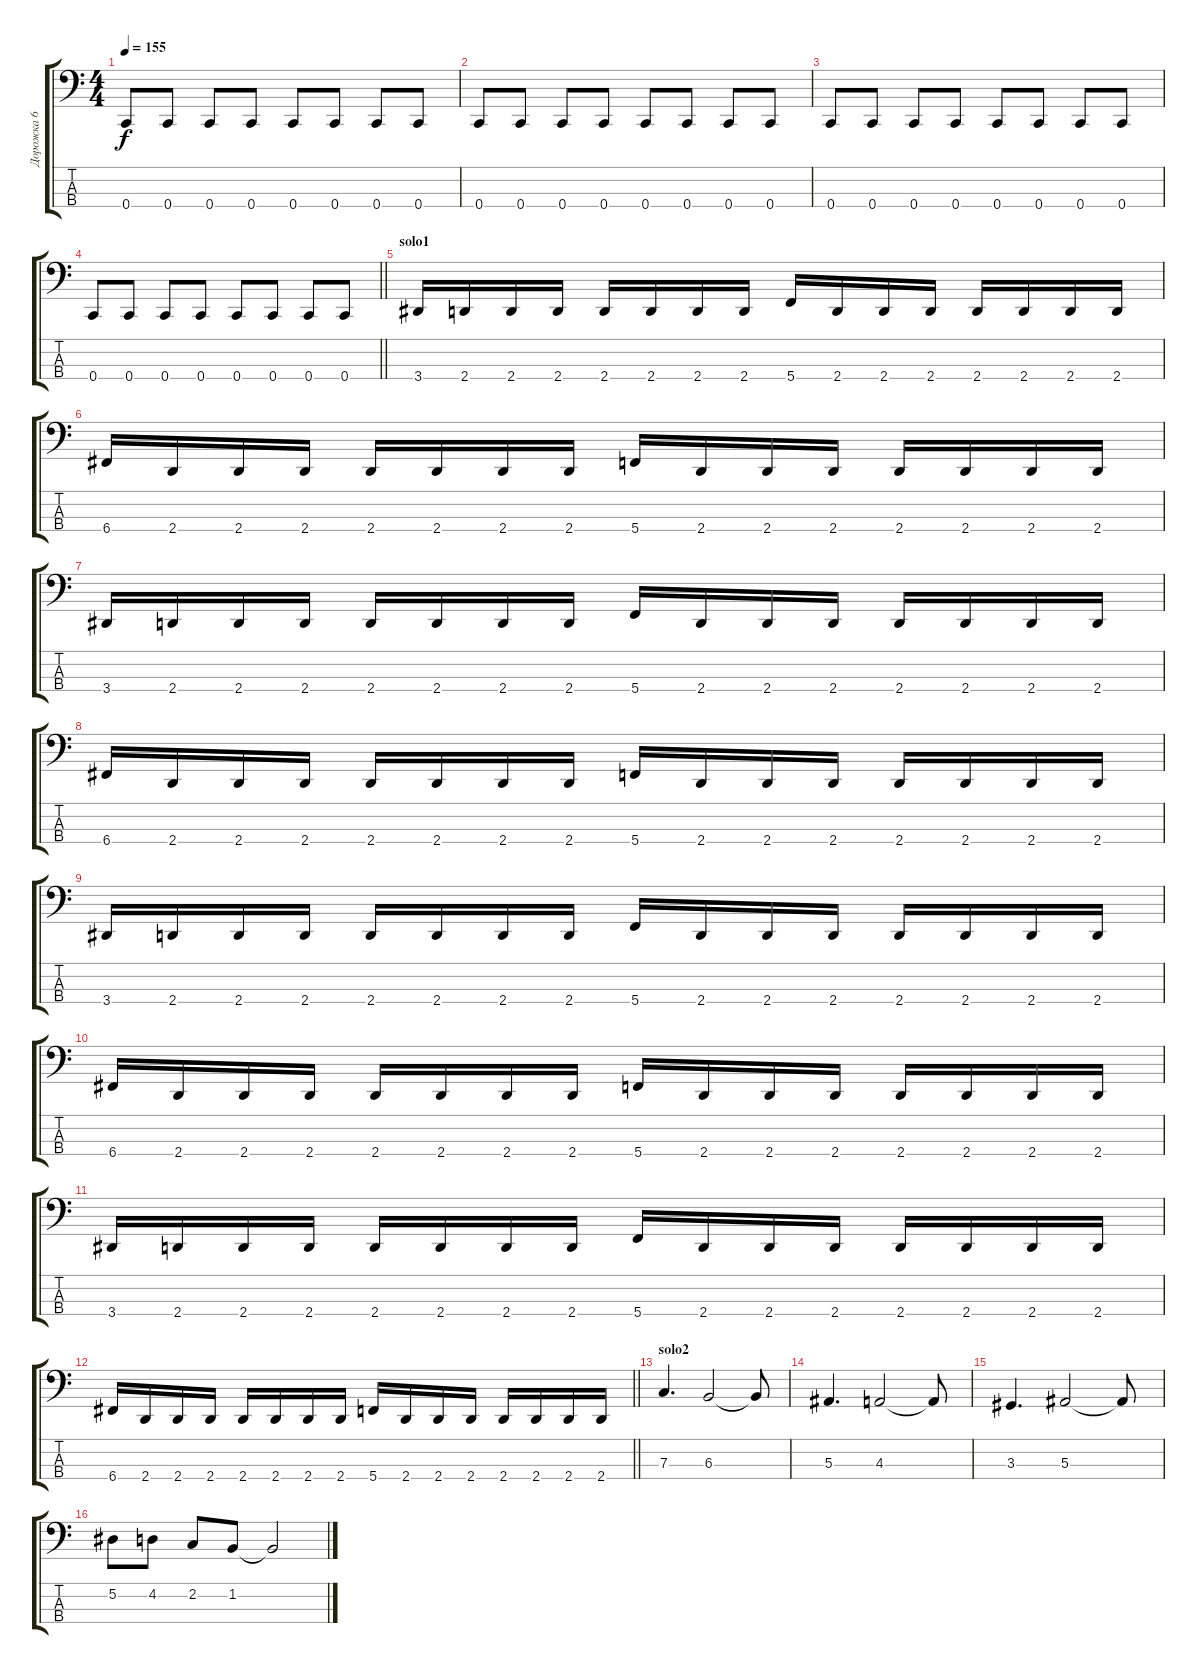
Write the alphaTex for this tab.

\track ("Дорожка 6" "Дорожка 6") {instrument electricbasspick}
\staff {score tabs}
\tuning (Eb2 Bb1 F1 C1) {hide}
\ts (4 4)
\tempo 155
\clef f4
\ks c
0.4.8{dy f} 0.4.8 0.4.8 0.4.8 0.4.8 0.4.8 0.4.8 0.4.8 |
0.4.8 0.4.8 0.4.8 0.4.8 0.4.8 0.4.8 0.4.8 0.4.8 |
0.4.8 0.4.8 0.4.8 0.4.8 0.4.8 0.4.8 0.4.8 0.4.8 |
\barLineRight lightlight
0.4.8 0.4.8 0.4.8 0.4.8 0.4.8 0.4.8 0.4.8 0.4.8 |
\section ("" "solo1")
3.4.16 2.4.16 2.4.16 2.4.16 2.4.16 2.4.16 2.4.16 2.4.16 5.4.16 2.4.16 2.4.16 2.4.16 2.4.16 2.4.16 2.4.16 2.4.16 |
6.4.16 2.4.16 2.4.16 2.4.16 2.4.16 2.4.16 2.4.16 2.4.16 5.4.16 2.4.16 2.4.16 2.4.16 2.4.16 2.4.16 2.4.16 2.4.16 |
3.4.16 2.4.16 2.4.16 2.4.16 2.4.16 2.4.16 2.4.16 2.4.16 5.4.16 2.4.16 2.4.16 2.4.16 2.4.16 2.4.16 2.4.16 2.4.16 |
6.4.16 2.4.16 2.4.16 2.4.16 2.4.16 2.4.16 2.4.16 2.4.16 5.4.16 2.4.16 2.4.16 2.4.16 2.4.16 2.4.16 2.4.16 2.4.16 |
3.4.16 2.4.16 2.4.16 2.4.16 2.4.16 2.4.16 2.4.16 2.4.16 5.4.16 2.4.16 2.4.16 2.4.16 2.4.16 2.4.16 2.4.16 2.4.16 |
6.4.16 2.4.16 2.4.16 2.4.16 2.4.16 2.4.16 2.4.16 2.4.16 5.4.16 2.4.16 2.4.16 2.4.16 2.4.16 2.4.16 2.4.16 2.4.16 |
3.4.16 2.4.16 2.4.16 2.4.16 2.4.16 2.4.16 2.4.16 2.4.16 5.4.16 2.4.16 2.4.16 2.4.16 2.4.16 2.4.16 2.4.16 2.4.16 |
\barLineRight lightlight
6.4.16 2.4.16 2.4.16 2.4.16 2.4.16 2.4.16 2.4.16 2.4.16 5.4.16 2.4.16 2.4.16 2.4.16 2.4.16 2.4.16 2.4.16 2.4.16 |
\section ("" "solo2")
7.3.4{d} 6.3.2 6.3{t}.8 |
5.3.4{d} 4.3.2 4.3{t}.8 |
3.3.4{d} 5.3.2 5.3{t}.8 |
5.2.8 4.2.8 2.2.8 1.2.8 1.2{t}.2
